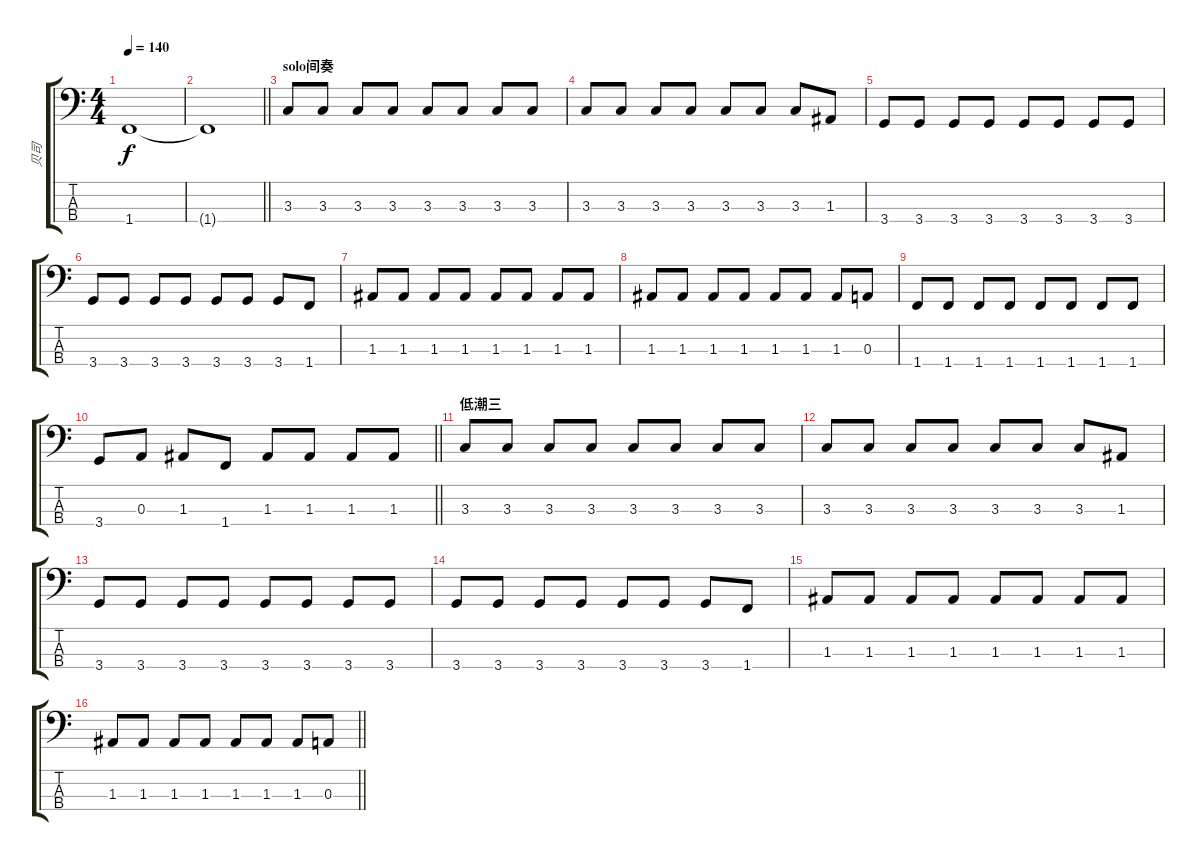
\track ("贝司" "贝司") {instrument electricbassfinger}
\staff {score tabs}
\tuning (G2 D2 A1 E1) {hide}
\ts (4 4)
\tempo 140
\clef f4
\ks c
1.4.1{dy f} |
\barLineRight lightlight
1.4{t}.1 |
\section ("" "solo间奏")
3.3.8 3.3.8 3.3.8 3.3.8 3.3.8 3.3.8 3.3.8 3.3.8 |
3.3.8 3.3.8 3.3.8 3.3.8 3.3.8 3.3.8 3.3.8 1.3.8 |
3.4.8 3.4.8 3.4.8 3.4.8 3.4.8 3.4.8 3.4.8 3.4.8 |
3.4.8 3.4.8 3.4.8 3.4.8 3.4.8 3.4.8 3.4.8 1.4.8 |
1.3.8 1.3.8 1.3.8 1.3.8 1.3.8 1.3.8 1.3.8 1.3.8 |
1.3.8 1.3.8 1.3.8 1.3.8 1.3.8 1.3.8 1.3.8 0.3.8 |
1.4.8 1.4.8 1.4.8 1.4.8 1.4.8 1.4.8 1.4.8 1.4.8 |
\barLineRight lightlight
3.4.8 0.3.8 1.3.8 1.4.8 1.3.8 1.3.8 1.3.8 1.3.8 |
\section ("" "低潮三")
3.3.8 3.3.8 3.3.8 3.3.8 3.3.8 3.3.8 3.3.8 3.3.8 |
3.3.8 3.3.8 3.3.8 3.3.8 3.3.8 3.3.8 3.3.8 1.3.8 |
3.4.8 3.4.8 3.4.8 3.4.8 3.4.8 3.4.8 3.4.8 3.4.8 |
3.4.8 3.4.8 3.4.8 3.4.8 3.4.8 3.4.8 3.4.8 1.4.8 |
1.3.8 1.3.8 1.3.8 1.3.8 1.3.8 1.3.8 1.3.8 1.3.8 |
\barLineRight lightlight
1.3.8 1.3.8 1.3.8 1.3.8 1.3.8 1.3.8 1.3.8 0.3.8
